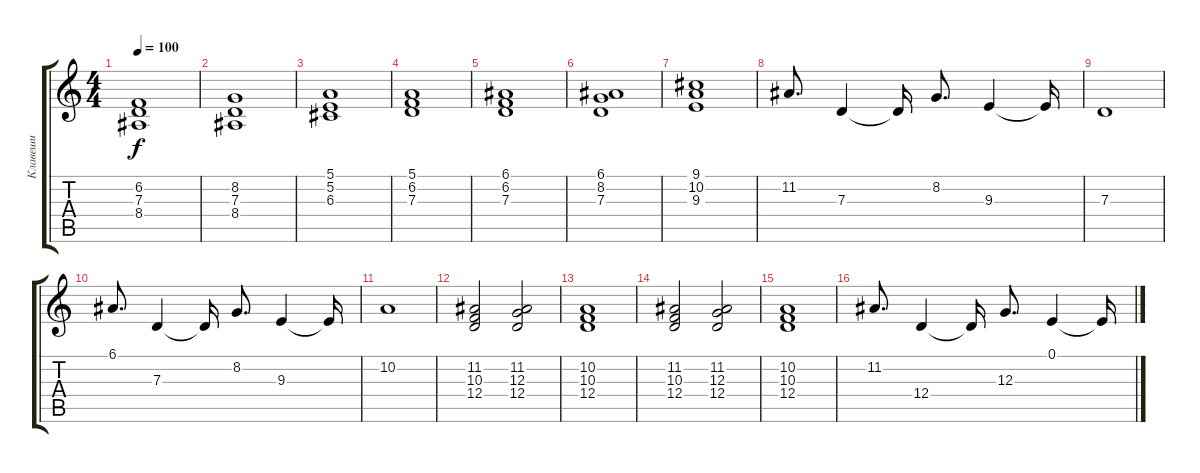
\track ("Клавеши" "Клавеши") {instrument pad8sweep}
\staff {score tabs}
\tuning (E4 B3 G3 D3 A2 E2) {hide}
\ts (4 4)
\tempo 100
\clef g2
\ks c
(6.2 7.3 8.4).1{dy f} |
(8.2 7.3 8.4).1 |
(5.1 5.2 6.3).1 |
(5.1 6.2 7.3).1 |
(6.1 6.2 7.3).1 |
(6.1 8.2 7.3).1 |
(9.1 10.2 9.3).1 |
11.2.8{d} 7.3.4 7.3{t}.16 8.2.8{d} 9.3.4 9.3{t}.16 |
7.3.1 |
6.1.8{d} 7.3.4 7.3{t}.16 8.2.8{d} 9.3.4 9.3{t}.16 |
10.2.1 |
(11.2 10.3 12.4).2 (11.2 12.3 12.4).2 |
(10.2 10.3 12.4).1 |
(11.2 10.3 12.4).2 (11.2 12.3 12.4).2 |
(10.2 10.3 12.4).1 |
11.2.8{d} 12.4.4 12.4{t}.16 12.3.8{d} 0.1.4 0.1{t}.16
